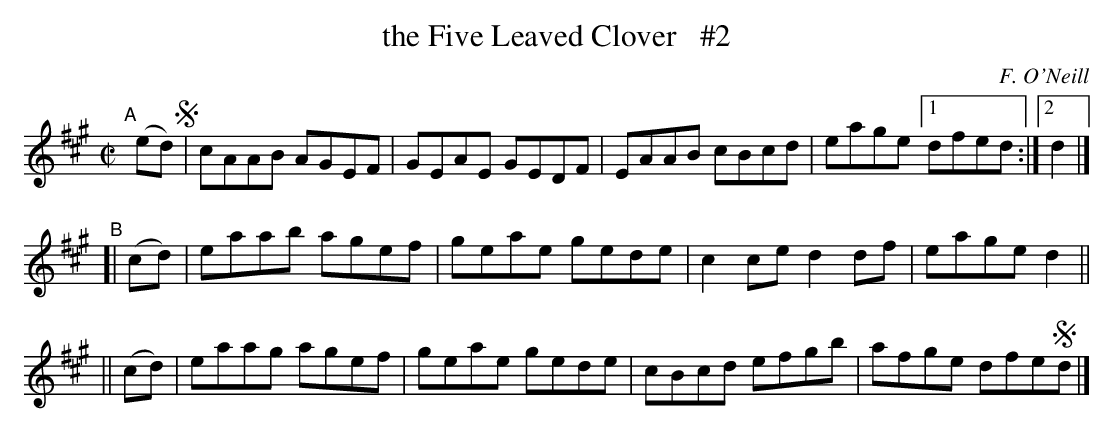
X:1
T: the Five Leaved Clover   #2
O: F. O'Neill
M: C|
L: 1/8
K: A
"^A"[|] (ed) !segno!\
|  cAAB AGEF | GEAE GEDF | EAAB cBcd | eage [1 dfed :|[2 d2 |]
"^B"\
[| (cd) | eaab agef | geae gede | c2ce d2df | eage d2 ||
|| (cd) | eaag agef | geae gede | cBcd efgb | afge dfe!segno!d |]
